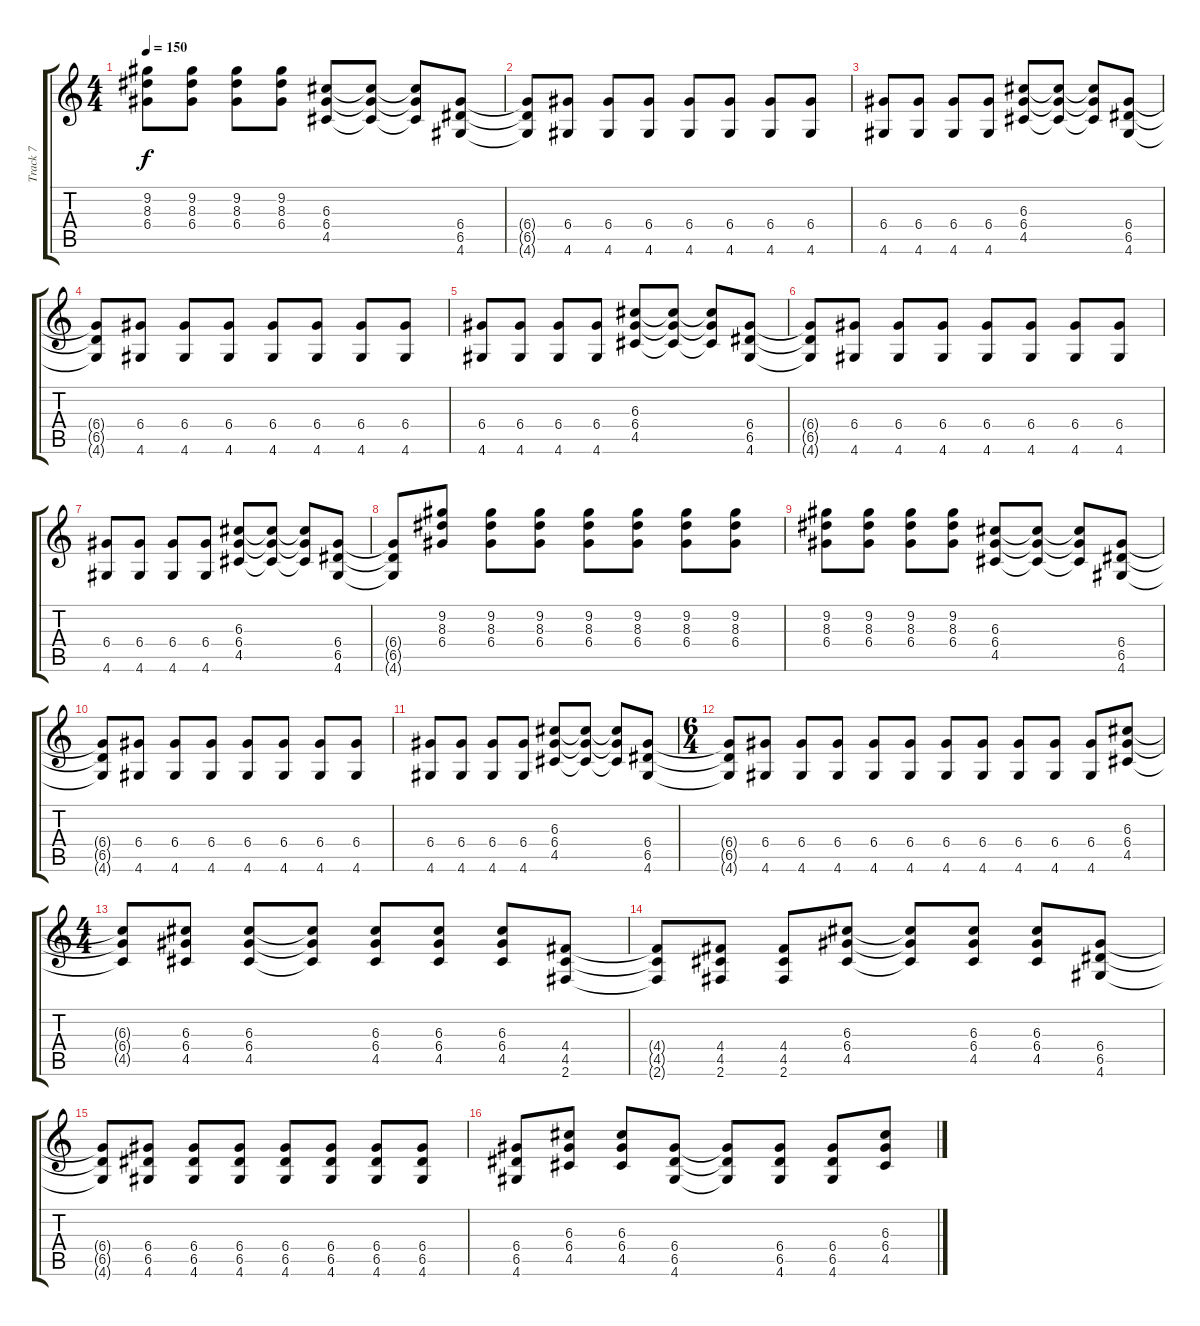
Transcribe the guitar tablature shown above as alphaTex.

\track ("Track 7" "Track 7") {instrument distortionguitar}
\staff {score tabs}
\tuning (E4 B3 G3 D3 A2 E2) {hide}
\ts (4 4)
\tempo 150
\clef g2
\ks c
(9.2 8.3 6.4).8{dy f} (9.2 8.3 6.4).8 (9.2 8.3 6.4).8 (9.2 8.3 6.4).8 (6.3 6.4 4.5).8 (6.3{t} 6.4{t} 4.5{t}).8 (6.3{t} 6.4{t} 4.5{t}).8 (6.4 6.5 4.6).8 |
(6.4{t} 6.5{t} 4.6{t}).8 (6.4 4.6).8 (6.4 4.6).8 (6.4 4.6).8 (6.4 4.6).8 (6.4 4.6).8 (6.4 4.6).8 (6.4 4.6).8 |
(6.4 4.6).8 (6.4 4.6).8 (6.4 4.6).8 (6.4 4.6).8 (6.3 6.4 4.5).8 (6.3{t} 6.4{t} 4.5{t}).8 (6.3{t} 6.4{t} 4.5{t}).8 (6.4 6.5 4.6).8 |
(6.4{t} 6.5{t} 4.6{t}).8 (6.4 4.6).8 (6.4 4.6).8 (6.4 4.6).8 (6.4 4.6).8 (6.4 4.6).8 (6.4 4.6).8 (6.4 4.6).8 |
(6.4 4.6).8 (6.4 4.6).8 (6.4 4.6).8 (6.4 4.6).8 (6.3 6.4 4.5).8 (6.3{t} 6.4{t} 4.5{t}).8 (6.3{t} 6.4{t} 4.5{t}).8 (6.4 6.5 4.6).8 |
(6.4{t} 6.5{t} 4.6{t}).8 (6.4 4.6).8 (6.4 4.6).8 (6.4 4.6).8 (6.4 4.6).8 (6.4 4.6).8 (6.4 4.6).8 (6.4 4.6).8 |
(6.4 4.6).8 (6.4 4.6).8 (6.4 4.6).8 (6.4 4.6).8 (6.3 6.4 4.5).8 (6.3{t} 6.4{t} 4.5{t}).8 (6.3{t} 6.4{t} 4.5{t}).8 (6.4 6.5 4.6).8 |
(6.4{t} 6.5{t} 4.6{t}).8 (9.2 8.3 6.4).8 (9.2 8.3 6.4).8 (9.2 8.3 6.4).8 (9.2 8.3 6.4).8 (9.2 8.3 6.4).8 (9.2 8.3 6.4).8 (9.2 8.3 6.4).8 |
(9.2 8.3 6.4).8 (9.2 8.3 6.4).8 (9.2 8.3 6.4).8 (9.2 8.3 6.4).8 (6.3 6.4 4.5).8 (6.3{t} 6.4{t} 4.5{t}).8 (6.3{t} 6.4{t} 4.5{t}).8 (6.4 6.5 4.6).8 |
(6.4{t} 6.5{t} 4.6{t}).8 (6.4 4.6).8 (6.4 4.6).8 (6.4 4.6).8 (6.4 4.6).8 (6.4 4.6).8 (6.4 4.6).8 (6.4 4.6).8 |
(6.4 4.6).8 (6.4 4.6).8 (6.4 4.6).8 (6.4 4.6).8 (6.3 6.4 4.5).8 (6.3{t} 6.4{t} 4.5{t}).8 (6.3{t} 6.4{t} 4.5{t}).8 (6.4 6.5 4.6).8 |
\ts (6 4)
(6.4{t} 6.5{t} 4.6{t}).8 (6.4 4.6).8 (6.4 4.6).8 (6.4 4.6).8 (6.4 4.6).8 (6.4 4.6).8 (6.4 4.6).8 (6.4 4.6).8 (6.4 4.6).8 (6.4 4.6).8 (6.4 4.6).8 (6.3 6.4 4.5).8 |
\ts (4 4)
(6.3{t} 6.4{t} 4.5{t}).8 (6.3 6.4 4.5).8 (6.3 6.4 4.5).8 (6.3{t} 6.4{t} 4.5{t}).8 (6.3 6.4 4.5).8 (6.3 6.4 4.5).8 (6.3 6.4 4.5).8 (4.4 4.5 2.6).8 |
(4.4{t} 4.5{t} 2.6{t}).8 (4.4 4.5 2.6).8 (4.4 4.5 2.6).8 (6.3 6.4 4.5).8 (6.3{t} 6.4{t} 4.5{t}).8 (6.3 6.4 4.5).8 (6.3 6.4 4.5).8 (6.4 6.5 4.6).8 |
(6.4{t} 6.5{t} 4.6{t}).8 (6.4 6.5 4.6).8 (6.4 6.5 4.6).8 (6.4 6.5 4.6).8 (6.4 6.5 4.6).8 (6.4 6.5 4.6).8 (6.4 6.5 4.6).8 (6.4 6.5 4.6).8 |
(6.4 6.5 4.6).8 (6.3 6.4 4.5).8 (6.3 6.4 4.5).8 (6.4 6.5 4.6).8 (6.4{t} 6.5{t} 4.6{t}).8 (6.4 6.5 4.6).8 (6.4 6.5 4.6).8 (6.3 6.4 4.5).8
